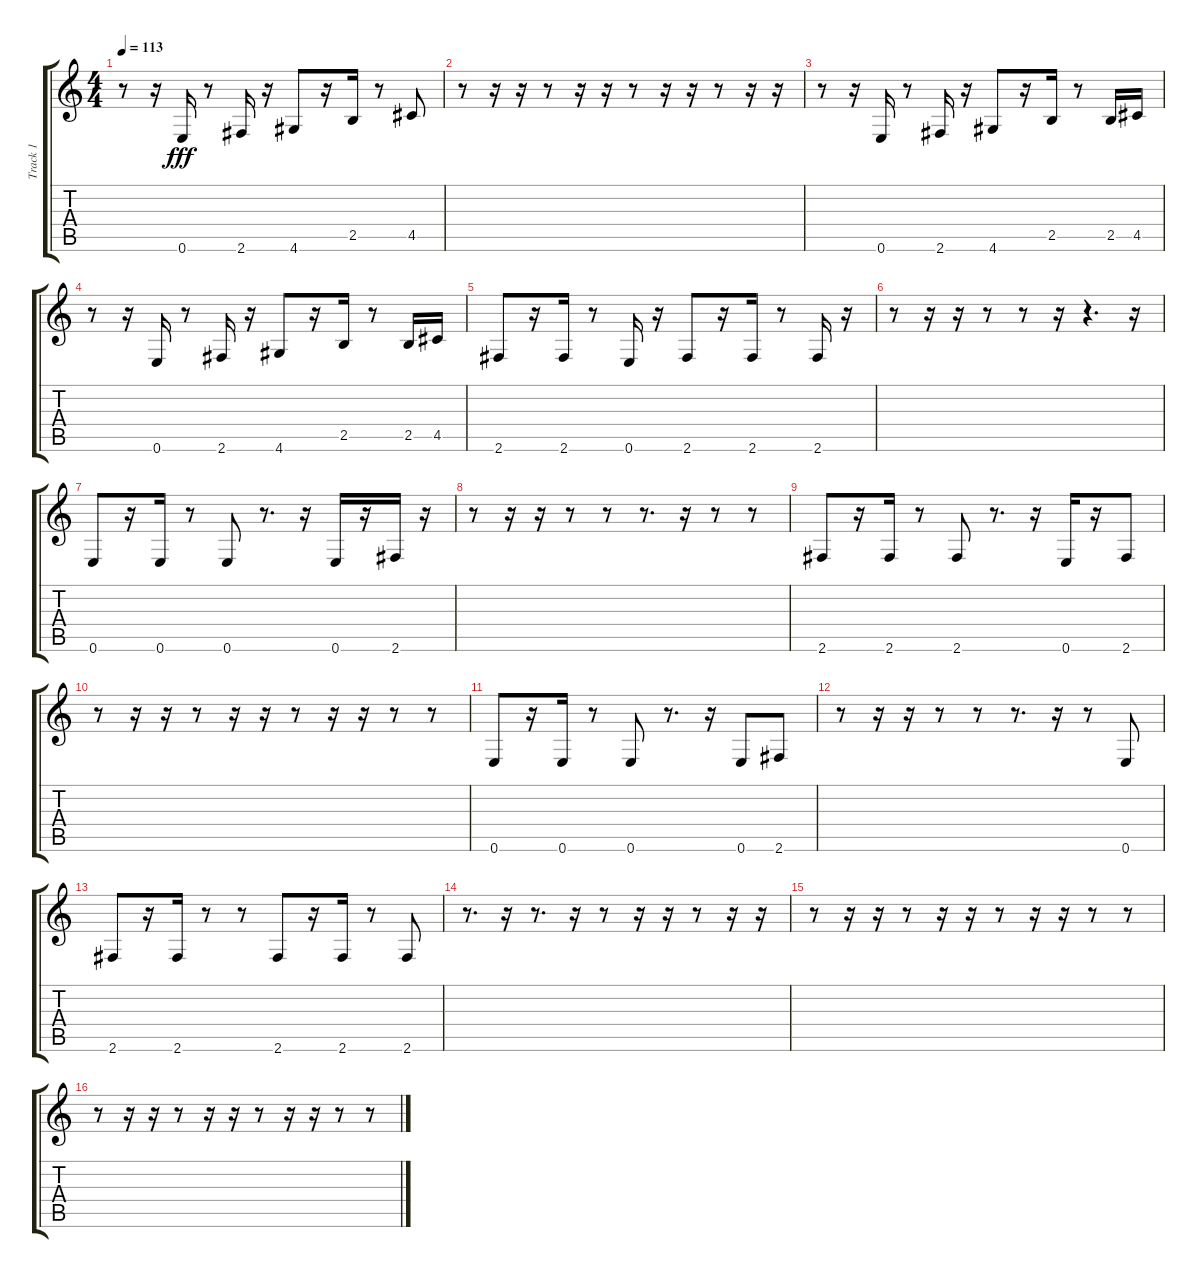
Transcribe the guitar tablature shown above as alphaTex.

\track ("Track 1" "Track 1") {instrument electricbassfinger}
\staff {score tabs}
\tuning (E4 B3 G3 D3 A2 E2) {hide}
\ts (4 4)
\tempo 113
\clef g2
\ks c
r.8{dy fff} r.16 0.6.16 r.8 2.6.16 r.16 4.6.8 r.16 2.5.16 r.8 4.5.8 |
r.8 r.16 r.16 r.8 r.16 r.16 r.8 r.16 r.16 r.8 r.16 r.16 |
r.8 r.16 0.6.16 r.8 2.6.16 r.16 4.6.8 r.16 2.5.16 r.8 2.5.16 4.5.16 |
r.8 r.16 0.6.16 r.8 2.6.16 r.16 4.6.8 r.16 2.5.16 r.8 2.5.16 4.5.16 |
2.6.8 r.16 2.6.16 r.8 0.6.16 r.16 2.6.8 r.16 2.6.16 r.8 2.6.16 r.16 |
r.8 r.16 r.16 r.8 r.8 r.16 r.4{d} r.16 |
0.6.8 r.16 0.6.16 r.8 0.6.8 r.8{d} r.16 0.6.16 r.16 2.6.16 r.16 |
r.8 r.16 r.16 r.8 r.8 r.8{d} r.16 r.8 r.8 |
2.6.8 r.16 2.6.16 r.8 2.6.8 r.8{d} r.16 0.6.16 r.16 2.6.8 |
r.8 r.16 r.16 r.8 r.16 r.16 r.8 r.16 r.16 r.8 r.8 |
0.6.8 r.16 0.6.16 r.8 0.6.8 r.8{d} r.16 0.6.8 2.6.8 |
r.8 r.16 r.16 r.8 r.8 r.8{d} r.16 r.8 0.6.8 |
2.6.8 r.16 2.6.16 r.8 r.8 2.6.8 r.16 2.6.16 r.8 2.6.8 |
r.8{d} r.16 r.8{d} r.16 r.8 r.16 r.16 r.8 r.16 r.16 |
r.8 r.16 r.16 r.8 r.16 r.16 r.8 r.16 r.16 r.8 r.8 |
r.8 r.16 r.16 r.8 r.16 r.16 r.8 r.16 r.16 r.8 r.8
